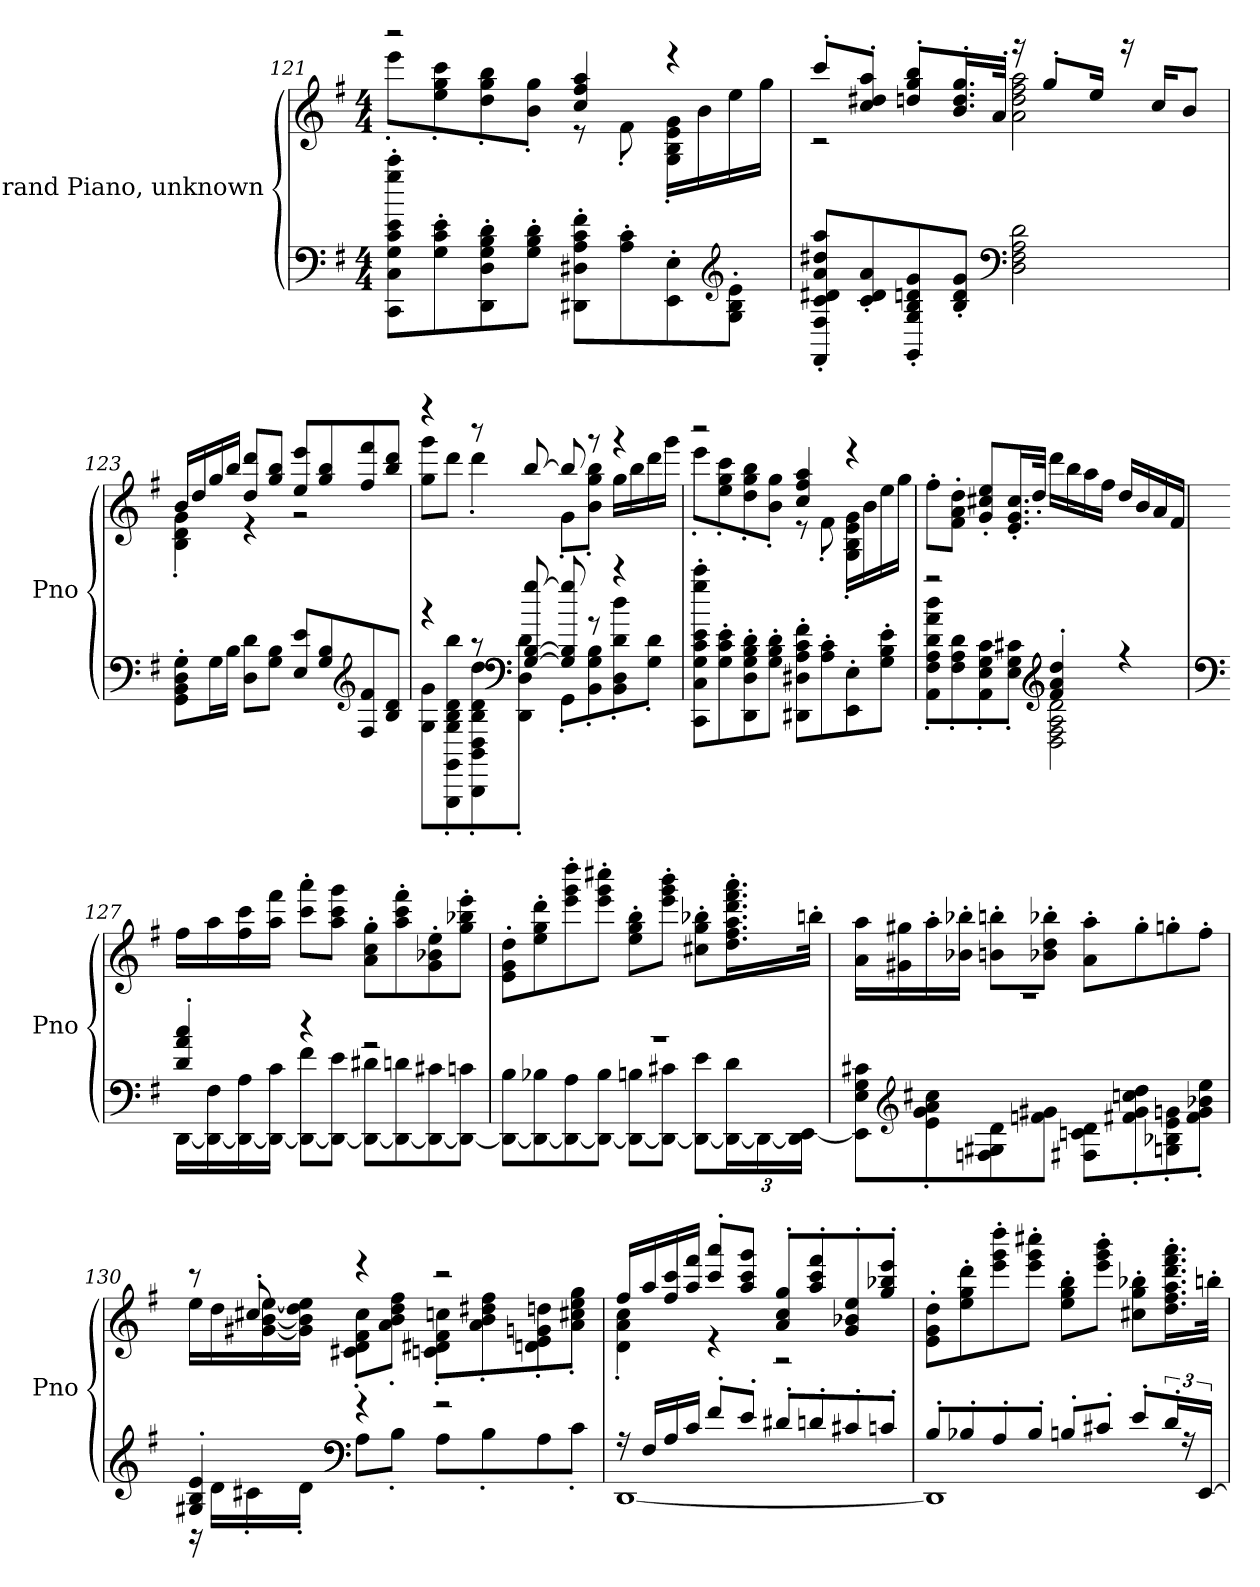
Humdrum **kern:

**kern	**kern
*part1	*part1
*staff2	*staff1
*I"Grand Piano, unknown	*
*I'Pno	*
*clefF4	*clefG2
*k[f#]	*k[f#]
*M4/4	*M4/4
=121	=121
*	*^
8CC\' 8C\' 8G\' 8c\' 8e\' 8gg\' 8ccc\'L	2r	8eee'\L
8G\' 8c\' 8e\'	.	8ee\' 8gg\' 8ccc\'
8DD\' 8D\' 8G\' 8B\' 8d\'	.	8dd\' 8gg\' 8bb\'
8G\' 8B\' 8d\'J	.	8b\' 8gg\'J
8DD#X\' 8D#X\' 8A\' 8c\' 8f#\'L	4cc/ 4ff#/ 4aa/	8r
8A\' 8c\'	.	8f#'\
8EE\' 8E\'	4r	16G\' 16B\' 16e\' 16g\'LL
.	.	16b\
*clefG2	*	*
8G\' 8B\' 8e\'J	.	16ee\
.	.	16gg\JJ
=122	=122	=122
8FF#/' 8F#/' 8c/' 8d#X/' 8a/' 8dd#X/' 8aa/'L	8ccc'/L	2r
8c/' 8d#/' 8a/'	8cc/' 8dd#X/' 8aa/'J	.
8GG/' 8G/' 8B/' 8dn/' 8g/'	8ddn/' 8gg/' 8bb/'L	.
8B/' 8d/' 8g/'J	16.b/' 16.dd/' 16.gg/'L	.
.	32a'/JJk	.
*clefF4	*	*
2D\ 2F#\ 2A\ 2d\	16r	2a\ 2dd\ 2ff#\ 2aa\
.	8gg'/L	.
.	16ee/Jk	.
.	16r	.
.	16cc/KL	.
.	8b'/J	.
!!LO:PB:g=z	!!
=123	=123	=123
8GG\' 8BB\' 8D\' 8G\'L	16b/LL	4B\' 4d\' 4g\'
.	16dd/	.
16G\L	16gg/	.
16B\JJ	16bb/JJ	.
8D\ 8d\L	8dd/ 8ddd/L	4r
8G\ 8B\J	8gg/ 8bb/J	.
8E/ 8e/L	8ee/ 8eee/L	2r
8G/ 8B/	8gg/ 8bb/	.
*clefG2	*	*
8F#/ 8f#/	8ff#/ 8fff#/	.
8B/ 8d/J	8bb/ 8ddd/J	.
=124	=124	=124
*^	*	*
4r	8G\ 8g\L	4r	8gg\ 8ggg\L
.	8GGG\' 8GG\' 8G\' 8B\' 8d\' 8bb\'	.	8ddd\J
8r	8BBB\' 8BB\' 8D\' 8B\' 8d\' 8dd\'	8r	4ddd'\
*clefF4	*	*	*
[8G/ [8B/ [8gg/	8DD\' 8D\' 8d\'J	[8bb/	.
8G/] 8B/] 8gg/]	8GG'\L	8bb/]	8g'\L
8r	8BB\' 8G\' 8B\'	8r	8b\' 8gg\' 8bb\'J
4r	8BB\' 8D\' 8d\' 8dd\'	4r	16gg\LL
.	.	.	16bb\
.	8G\' 8d\'J	.	16ddd\
.	.	.	16ggg\JJ
*v	*v	*	*
=125	=125	=125
8CC\' 8C\' 8G\' 8c\' 8e\' 8gg\' 8ccc\'L	2r	8eee'\L
8G\' 8c\' 8e\'	.	8ee\' 8gg\' 8ccc\'
8DD\' 8D\' 8G\' 8B\' 8d\'	.	8dd\' 8gg\' 8bb\'
8G\' 8B\' 8d\'J	.	8b\' 8gg\'J
8DD#X\' 8D#X\' 8A\' 8c\' 8f#\'L	4cc/ 4ff#/ 4aa/	8r
8A\' 8c\'	.	8f#'\
8EE\' 8E\'	4r	16G\' 16B\' 16e\' 16g\'LL
.	.	16b\
8G\' 8B\' 8e\'J	.	16ee\
.	.	16gg\JJ
*	*v	*v
!!LO:LB:g=z
=126	=126
*^	*
2r	8AA\' 8F#\' 8A\' 8d\' 8a\' 8dd\'L	8ff#'\L
.	8F#\' 8A\' 8d\'	8f#\' 8a\' 8dd\'J
.	8AA\' 8E\' 8G\' 8c\'	8g/' 8cc#X/' 8ee/'L
.	8E\' 8G\' 8c#X\'J	16.e/' 16.g/' 16.cc#/'L
.	.	32dd'/JJk
*clefG2	*	*
4f#/' 4a/' 4dd/'	2D\ 2F#\ 2A\ 2d\	16ddd\LL
.	.	16bb\
.	.	16aa\
.	.	16ff#\JJ
4r	.	16dd/LL
.	.	16b/
.	.	16a/
.	.	16f#/JJ
=127	=127	=127
*clefF4	*	*
4d/' 4a/' 4cc/'	[16DD\LL	16ff#\LL
.	16DD\_ 16F#\	16aa\
.	16DD\_ 16A\	16ff#\ 16ccc\
.	16DD\_ 16c\JJ	16aa\ 16fff#\JJ
4r	8DD\_ 8f#\L	8ccc\' 8aaa\'L
.	8DD\_ 8e\J	8aa\ 8ccc\ 8ggg\J
2r	8DD\_ 8d#X\L	8a\' 8cc\' 8gg\'L
.	8DD\_ 8dn\	8aa\' 8ccc\' 8fff#\'
.	8DD\_ 8c#X\	8g\' 8b-X\' 8ee\'
.	8DD\_ 8cn\J	8gg\' 8bb-X\' 8eee\'J
!!LO:LB:g=z
=128	=128	=128
1r	8DD\_ 8B\L	8e\' 8g\' 8dd\'L
.	8DD\_ 8B-X\	8ee\' 8gg\' 8ddd\'
.	8DD\_ 8A\	8eee\' 8ggg\' 8dddd\'
.	8DD\_ 8B-\J	8eee\' 8ggg\' 8cccc#X\'J
.	8DD\_ 8Bn\L	8ee\' 8gg\' 8bb\'L
.	8DD\_ 8c#X\J	8eee\' 8ggg\' 8bbb\'J
.	8DD\_ 8e\L	8cc#X\' 8gg\' 8bb-X\'L
*	*Xbrackettup	*
.	24DD\_ 24d\L	16.dd\' 16.ff#\' 16.aa\' 16.ddd\' 16.fff#\' 16.aaa\'L
.	24DD\_	.
.	24DD\] [24EE\JJ	.
.	.	32bbn'\JJk
=129	=129	=129
1r	8EE\] 8E\ 8G\ 8c#X\L	16a\ 16aa\LL
.	.	16g#X\ 16gg#X\
*clefG2	*	*
.	8e\' 8g\' 8a\' 8cc#X\'	16aa'\
.	.	16b-X\' 16bb-X\'JJ
.	8Fn\ 8G#X\ 8d\	8bn\' 8bbn\'L
.	8fn\ 8g#X\J	8b-X\' 8dd\' 8bb-X\'J
.	8F#X\ 8cn\ 8d\L	8a\' 8aa\'L
.	8f#X\' 8g#\' 8ccn\' 8dd\'	8gg#'\
.	8Gn\' 8B-X\' 8e\' 8gn\'	8ggn'\
.	8f#\' 8g\' 8b-X\' 8ee\'J	8ff#'\J
!!LO:LB:g=z
=130	=130	=130
*	*	*^
4G#X/' 4B/' 4e/'	16r	8r	16ee\LL
.	16d\LL	.	16dd\
.	16c#X'\	8cc#X'/	[16g#X\ [16b\ [16ee\
.	16d'\JJ	.	16g#\] 16b\] 16dd\ 16ee\]JJ
*clefF4	*	*	*
4r	8A\L	4r	8c#X\' 8d\' 8f#\' 8cc#\'L
.	8B'\J	.	8a\' 8b\' 8dd\' 8ff#\'J
2r	8A\L	2r	8cn\' 8d#X\' 8f#\' 8ccn\'L
.	8B'\	.	8a\' 8b\' 8dd#X\' 8ff#\'
.	8A\	.	8dn\' 8e\' 8gn\' 8ddn\'
.	8c#'\J	.	8a\' 8cc#X\' 8ee\' 8gg\'J
=131	=131	=131	=131
16r	[1DD	16ff#/LL	4d\' 4a\' 4cc\'
16F#/LL	.	16aa/	.
16A/	.	16ff#/ 16ccc/	.
16c/JJ	.	16aa/ 16fff#/JJ	.
8f#'/L	.	8ccc/' 8aaa/'L	4r
8e'/J	.	8aa/ 8ccc/ 8ggg/J	.
8d#X'/L	.	8a/' 8cc/' 8gg/'L	2r
8dn'/	.	8aa/' 8ccc/' 8fff#/'	.
8c#X'/	.	8g/' 8b-X/' 8ee/'	.
8cn'/J	.	8gg/' 8bb-X/' 8eee/'J	.
*	*	*v	*v
!!LO:LB:g=z
=132	=132	=132
8B'/L	1DD]	8e\' 8g\' 8dd\'L
8B-X'/	.	8ee\' 8gg\' 8ddd\'
8A'/	.	8eee\' 8ggg\' 8dddd\'
8B-'/J	.	8eee\' 8ggg\' 8cccc#X\'J
8Bn'/L	.	8ee\' 8gg\' 8bb\'L
8c#X'/J	.	8eee\' 8ggg\' 8bbb\'J
8e'/L	.	8cc#X\' 8gg\' 8bb-X\'L
*brackettup	*	*
24d'/Jk	.	16.dd\' 16.ff#\' 16.aa\' 16.ddd\' 16.fff#\' 16.aaa\'L
24r	.	.
[24EE/	.	.
.	.	32bbn'\JJk
*v	*v	*
=	=
*-	*-
